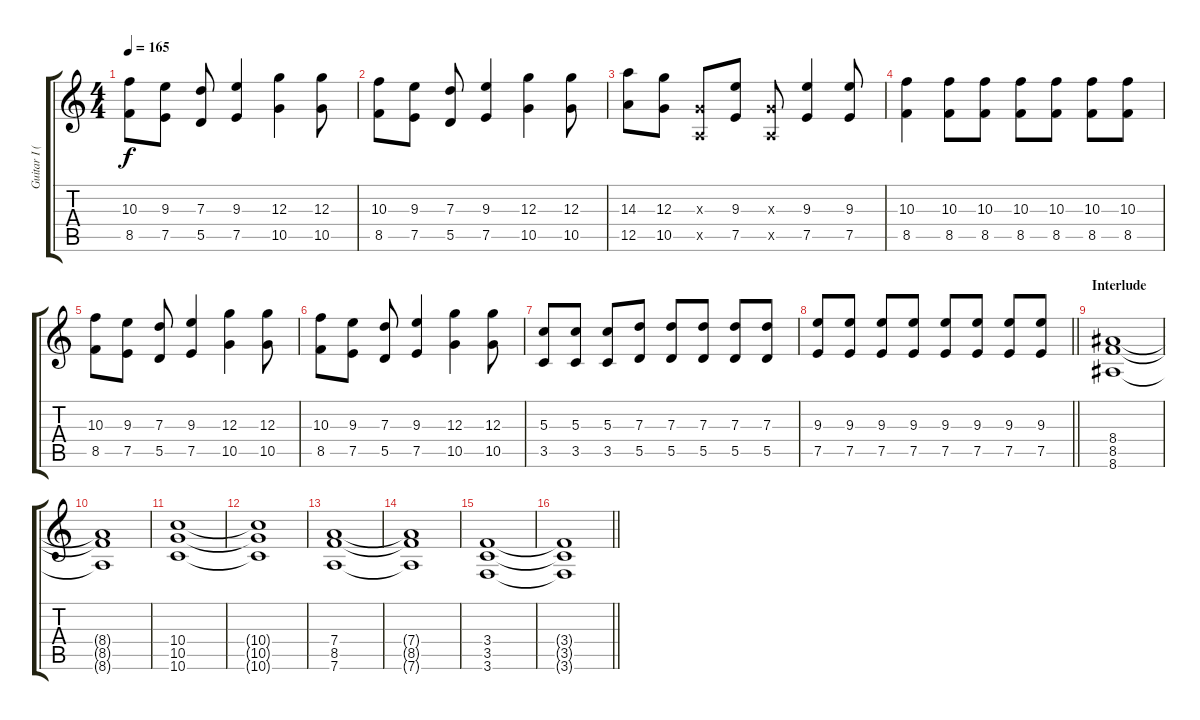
\track ("Guitar I (Right)" "Guitar I (") {instrument overdrivenguitar}
\staff {score tabs}
\tuning (E4 B3 G3 D3 A2 D2) {hide}
\ts (4 4)
\tempo 165
\clef g2
\ks c
(10.3 8.5).8{dy f} (9.3 7.5).8 (7.3 5.5).8 (9.3 7.5).4 (12.3 10.5).4 (12.3 10.5).8 |
(10.3 8.5).8 (9.3 7.5).8 (7.3 5.5).8 (9.3 7.5).4 (12.3 10.5).4 (12.3 10.5).8 |
(14.3 12.5).8 (12.3 10.5).8 (0.3{x} 0.5{x}).8 (9.3 7.5).8 (0.3{x} 0.5{x}).8 (9.3 7.5).4 (9.3 7.5).8 |
(10.3 8.5).4 (10.3 8.5).8 (10.3 8.5).8 (10.3 8.5).8 (10.3 8.5).8 (10.3 8.5).8 (10.3 8.5).8 |
(10.3 8.5).8 (9.3 7.5).8 (7.3 5.5).8 (9.3 7.5).4 (12.3 10.5).4 (12.3 10.5).8 |
(10.3 8.5).8 (9.3 7.5).8 (7.3 5.5).8 (9.3 7.5).4 (12.3 10.5).4 (12.3 10.5).8 |
(5.3 3.5).8 (5.3 3.5).8 (5.3 3.5).8 (7.3 5.5).8 (7.3 5.5).8 (7.3 5.5).8 (7.3 5.5).8 (7.3 5.5).8 |
\barLineRight lightlight
(9.3 7.5).8 (9.3 7.5).8 (9.3 7.5).8 (9.3 7.5).8 (9.3 7.5).8 (9.3 7.5).8 (9.3 7.5).8 (9.3 7.5).8 |
\section ("" "Interlude")
(8.4 8.5 8.6).1 |
(8.4{t} 8.5{t} 8.6{t}).1 |
(10.4 10.5 10.6).1 |
(10.4{t} 10.5{t} 10.6{t}).1 |
(7.4 8.5 7.6).1 |
(7.4{t} 8.5{t} 7.6{t}).1 |
(3.4 3.5 3.6).1 |
\barLineRight lightlight
(3.4{t} 3.5{t} 3.6{t}).1
